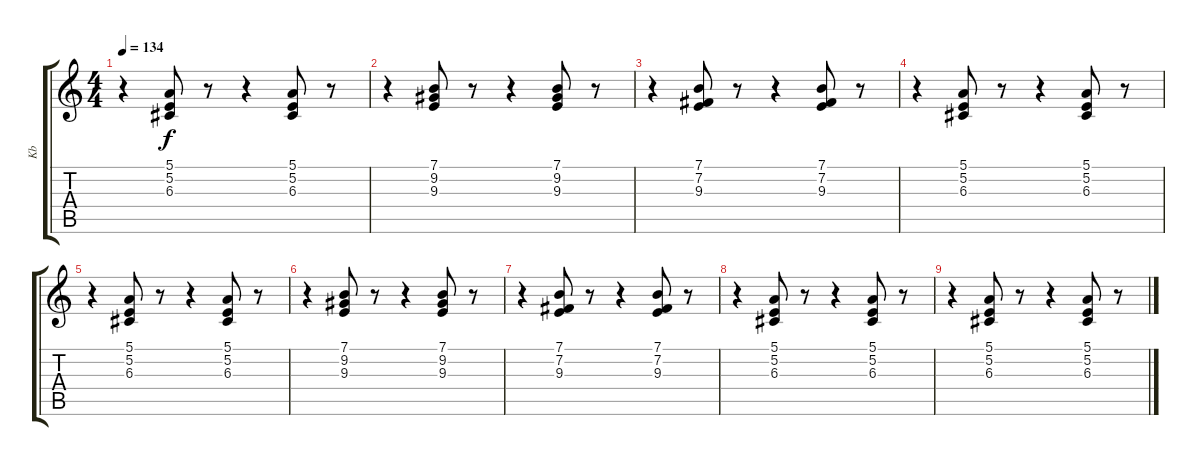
\track ("Kb" "Kb") {instrument electricgrandpiano}
\staff {score tabs}
\tuning (E4 B3 G3 D3 A2 E2) {hide}
\ts (4 4)
\tempo 134
\clef g2
\ks c
r.4{dy f} (5.1 5.2 6.3).8 r.8 r.4 (5.1 5.2 6.3).8 r.8 |
r.4 (7.1 9.2 9.3).8 r.8 r.4 (7.1 9.2 9.3).8 r.8 |
r.4 (7.1 7.2 9.3).8 r.8 r.4 (7.1 7.2 9.3).8 r.8 |
r.4 (5.1 5.2 6.3).8 r.8 r.4 (5.1 5.2 6.3).8 r.8 |
r.4 (5.1 5.2 6.3).8 r.8 r.4 (5.1 5.2 6.3).8 r.8 |
r.4 (7.1 9.2 9.3).8 r.8 r.4 (7.1 9.2 9.3).8 r.8 |
r.4 (7.1 7.2 9.3).8 r.8 r.4 (7.1 7.2 9.3).8 r.8 |
r.4 (5.1 5.2 6.3).8 r.8 r.4 (5.1 5.2 6.3).8 r.8 |
r.4 (5.1 5.2 6.3).8 r.8 r.4 (5.1 5.2 6.3).8 r.8
